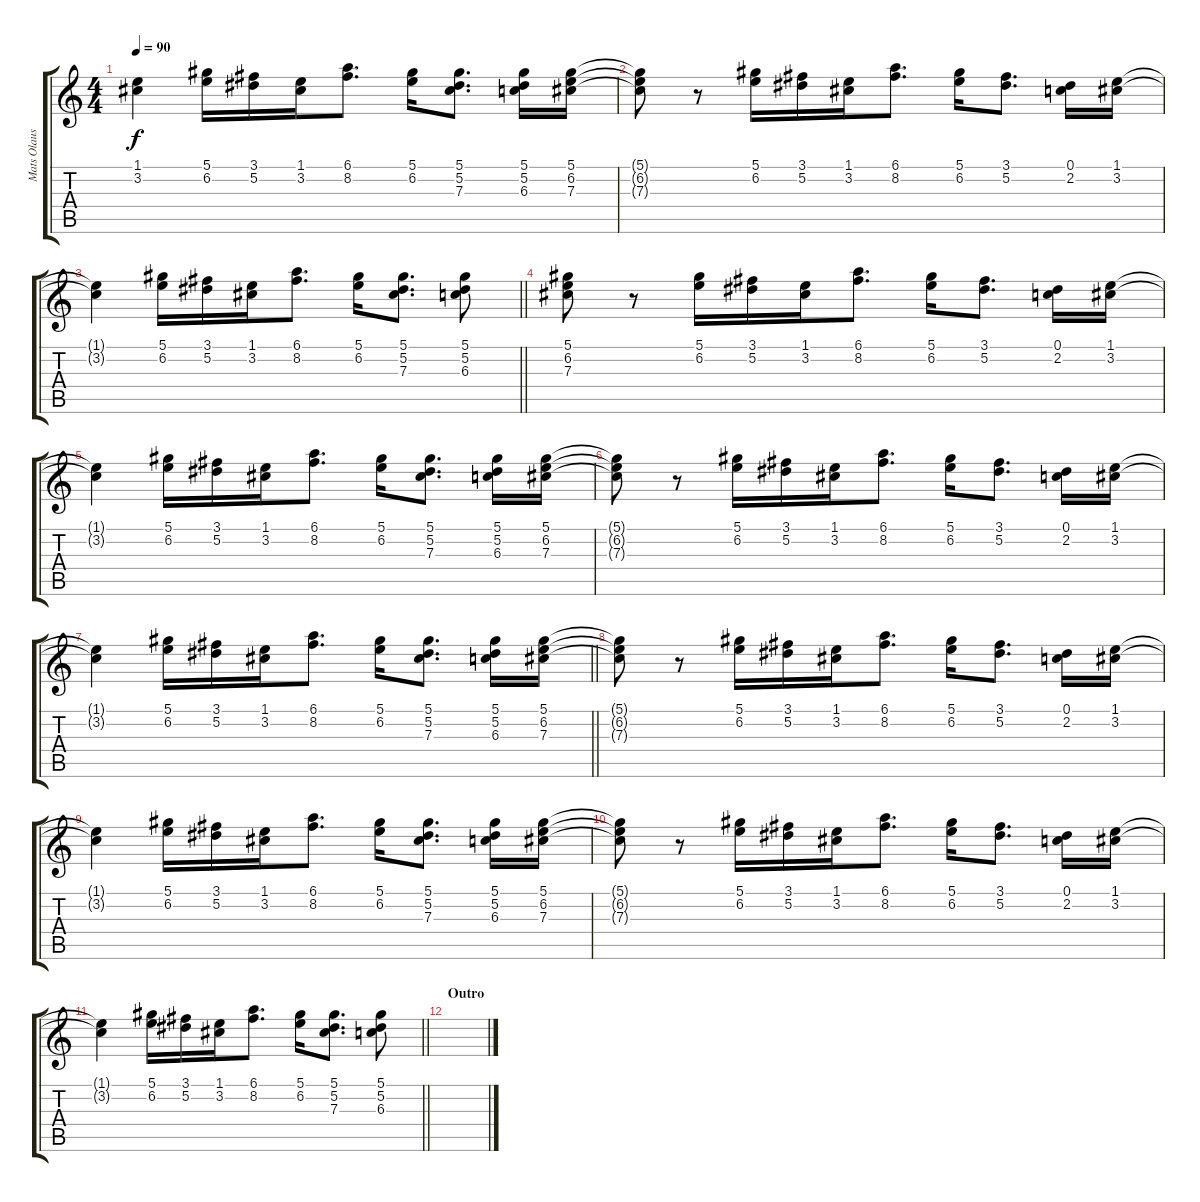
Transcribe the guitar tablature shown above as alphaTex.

\track ("Mats Olausson" "Mats Olaus") {instrument rockorgan}
\staff {score tabs}
\tuning (Eb5 Bb4 Gb4 Db4 Ab3 Eb3) {hide}
\ts (4 4)
\tempo 90
\clef g2
\ks c
(1.1{t} 3.2{t}).4{dy f} (5.1 6.2).16 (3.1 5.2).16 (1.1 3.2).16 (6.1 8.2).8{d} (5.1 6.2).16 (5.1 5.2 7.3).8{d} (5.1 5.2 6.3).16 (5.1 6.2 7.3).16 |
(5.1{t} 6.2{t} 7.3{t}).8 r.8 (5.1 6.2).16 (3.1 5.2).16 (1.1 3.2).16 (6.1 8.2).8{d} (5.1 6.2).16 (3.1 5.2).8{d} (0.1 2.2).16 (1.1 3.2).16 |
\barLineRight lightlight
(1.1{t} 3.2{t}).4 (5.1 6.2).16 (3.1 5.2).16 (1.1 3.2).16 (6.1 8.2).8{d} (5.1 6.2).16 (5.1 5.2 7.3).8{d} (5.1 5.2 6.3).8 |
(5.1 6.2 7.3).8 r.8 (5.1 6.2).16 (3.1 5.2).16 (1.1 3.2).16 (6.1 8.2).8{d} (5.1 6.2).16 (3.1 5.2).8{d} (0.1 2.2).16 (1.1 3.2).16 |
(1.1{t} 3.2{t}).4 (5.1 6.2).16 (3.1 5.2).16 (1.1 3.2).16 (6.1 8.2).8{d} (5.1 6.2).16 (5.1 5.2 7.3).8{d} (5.1 5.2 6.3).16 (5.1 6.2 7.3).16 |
(5.1{t} 6.2{t} 7.3{t}).8 r.8 (5.1 6.2).16 (3.1 5.2).16 (1.1 3.2).16 (6.1 8.2).8{d} (5.1 6.2).16 (3.1 5.2).8{d} (0.1 2.2).16 (1.1 3.2).16 |
\barLineRight lightlight
(1.1{t} 3.2{t}).4 (5.1 6.2).16 (3.1 5.2).16 (1.1 3.2).16 (6.1 8.2).8{d} (5.1 6.2).16 (5.1 5.2 7.3).8{d} (5.1 5.2 6.3).16 (5.1 6.2 7.3).16 |
(5.1{t} 6.2{t} 7.3{t}).8 r.8 (5.1 6.2).16 (3.1 5.2).16 (1.1 3.2).16 (6.1 8.2).8{d} (5.1 6.2).16 (3.1 5.2).8{d} (0.1 2.2).16 (1.1 3.2).16 |
(1.1{t} 3.2{t}).4 (5.1 6.2).16 (3.1 5.2).16 (1.1 3.2).16 (6.1 8.2).8{d} (5.1 6.2).16 (5.1 5.2 7.3).8{d} (5.1 5.2 6.3).16 (5.1 6.2 7.3).16 |
(5.1{t} 6.2{t} 7.3{t}).8 r.8 (5.1 6.2).16 (3.1 5.2).16 (1.1 3.2).16 (6.1 8.2).8{d} (5.1 6.2).16 (3.1 5.2).8{d} (0.1 2.2).16 (1.1 3.2).16 |
\barLineRight lightlight
(1.1{t} 3.2{t}).4 (5.1 6.2).16 (3.1 5.2).16 (1.1 3.2).16 (6.1 8.2).8{d} (5.1 6.2).16 (5.1 5.2 7.3).8{d} (5.1 5.2 6.3).8 |
\section ("" "Outro")
